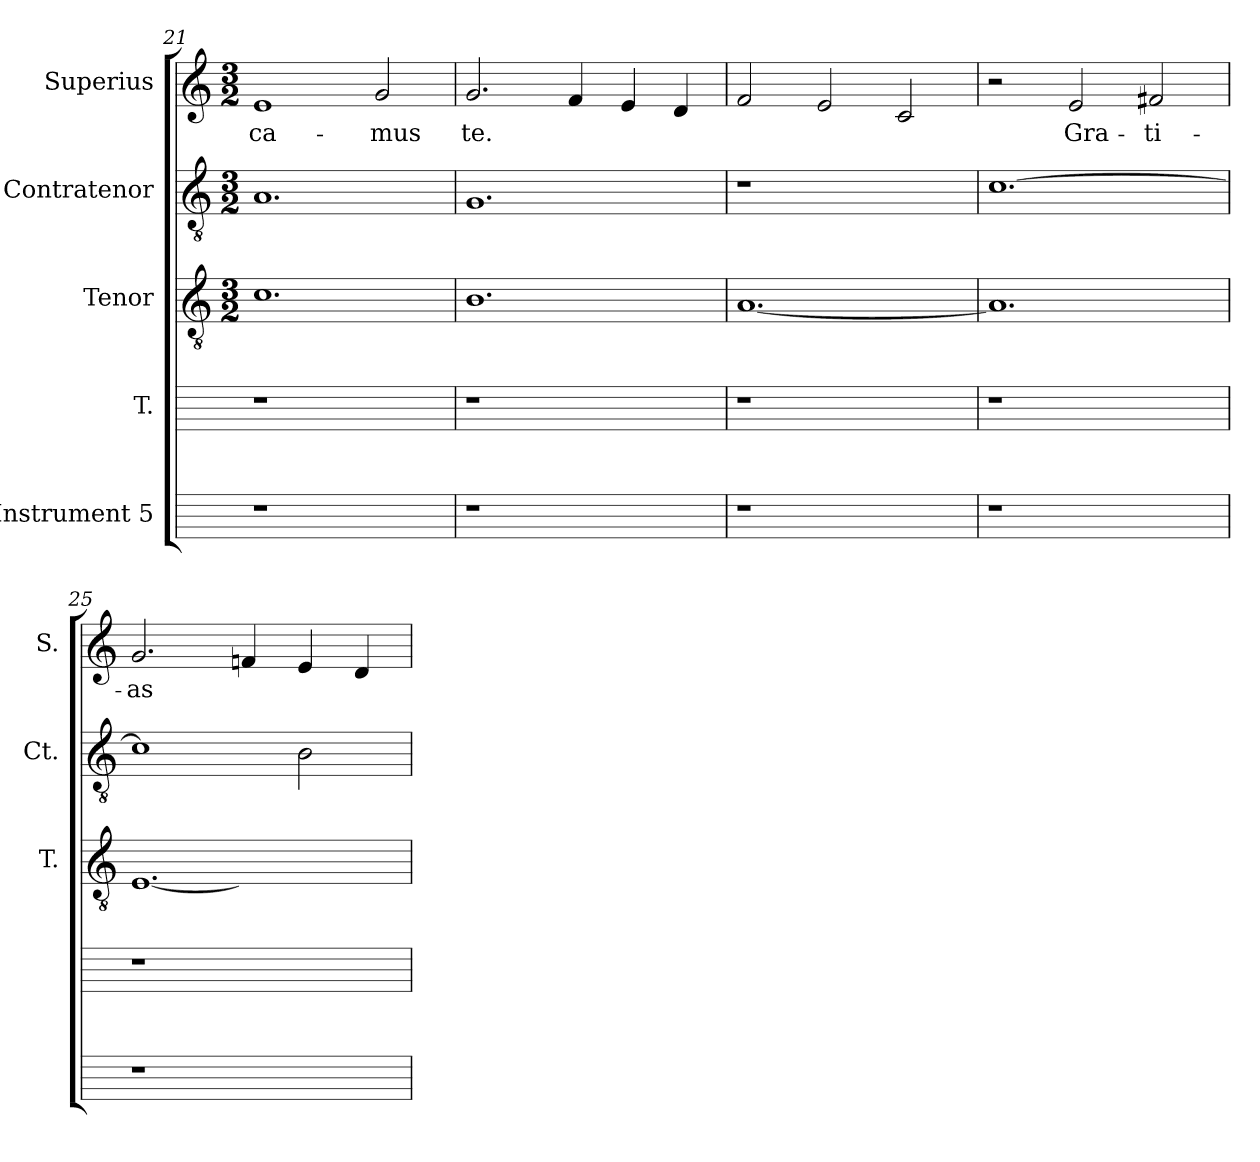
**kern	**kern	**kern	**kern	**kern	**text
*part5	*part4	*part3	*part2	*part1	*part1
*staff5	*staff4	*staff3	*staff2	*staff1	*staff1
*I"Instrument 5	*I"T.	*I"Tenor	*I"Contratenor	*I"Superius	*
*	*	*I'T.	*I'Ct.	*I'S.	*
*	*	*clefGv2	*clefGv2	*clefG2	*
*	*	*M3/2	*M3/2	*M3/2	*
=21	=21	=21	=21	=21	=21
!	!	!	!	!	!LO:LY:b:cj
1r	1r	1.c	1.A	1e	-ca-
!	!	!	!	!	!LO:LY:b:cj
2ryy	2ryy	.	.	2g/	-mus
=22	=22	=22	=22	=22	=22
!	!	!	!	!	!LO:LY:b:cj
1r	1r	1.B	1.G	2.g/	te.
.	.	.	.	4f/	.
2ryy	2ryy	.	.	4e/	.
.	.	.	.	4d/	.
=23	=23	=23	=23	=23	=23
!	!	!	!LO:N:vis=1	!	!
1r	1r	[<1.A	1.r	2f/	.
.	.	.	.	2e/	.
2ryy	2ryy	.	.	2c/	.
=24	=24	=24	=24	=24	=24
1r	1r	1.A]	[<1.c	2r	.
!	!	!	!	!	!LO:LY:b:cj
.	.	.	.	2e/	Gra-
!	!	!	!	!	!LO:LY:b:cj
2ryy	2ryy	.	.	2f#X/	-ti-
!!LO:PB:g=z
=25	=25	=25	=25	=25	=25
!	!	!	!	!	!LO:LY:b:cj
1r	1r	[<1.E	1c]	2.g/	-as
.	.	.	.	4fn/	.
2ryy	2ryy	.	2B\	4e/	.
.	.	.	.	4d/	.
=	=	=	=	=	=
*-	*-	*-	*-	*-	*-
